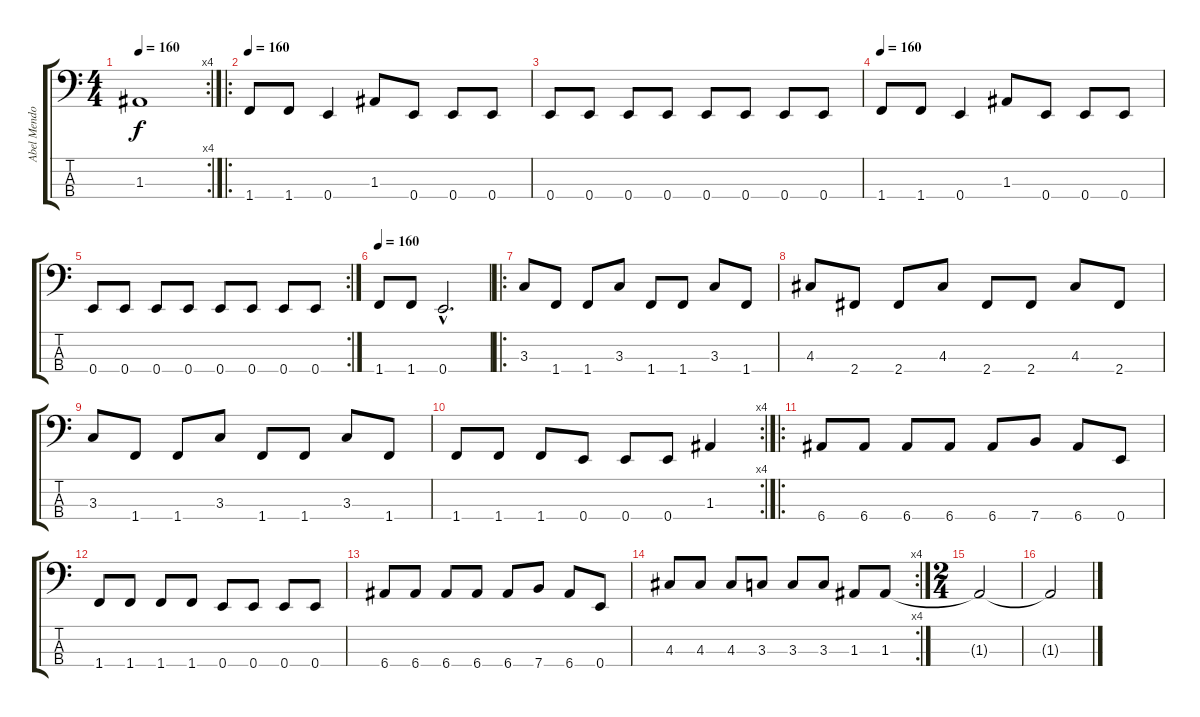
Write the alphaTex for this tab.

\track ("Abel Mendoza" "Abel Mendo") {instrument electricbassfinger}
\staff {score tabs}
\tuning (G2 D2 A1 E1) {hide}
\rc 4
\ts (4 4)
\tempo 160
\clef f4
\ks c
1.3{t}.1{dy f} |
\ro
\tempo 160
1.4.8 1.4.8 0.4.4 1.3.8 0.4.8 0.4.8 0.4.8 |
0.4.8 0.4.8 0.4.8 0.4.8 0.4.8 0.4.8 0.4.8 0.4.8 |
\tempo 160
1.4.8 1.4.8 0.4.4 1.3.8 0.4.8 0.4.8 0.4.8 |
\rc 2
0.4.8 0.4.8 0.4.8 0.4.8 0.4.8 0.4.8 0.4.8 0.4.8 |
\tempo 160
1.4.8 1.4.8 0.4{hac}.2{d} |
\ro
3.3.8 1.4.8 1.4.8 3.3.8 1.4.8 1.4.8 3.3.8 1.4.8 |
4.3.8 2.4.8 2.4.8 4.3.8 2.4.8 2.4.8 4.3.8 2.4.8 |
3.3.8 1.4.8 1.4.8 3.3.8 1.4.8 1.4.8 3.3.8 1.4.8 |
\rc 4
1.4.8 1.4.8 1.4.8 0.4.8 0.4.8 0.4.8 1.3.4 |
\ro
6.4.8 6.4.8 6.4.8 6.4.8 6.4.8 7.4.8 6.4.8 0.4.8 |
1.4.8 1.4.8 1.4.8 1.4.8 0.4.8 0.4.8 0.4.8 0.4.8 |
6.4.8 6.4.8 6.4.8 6.4.8 6.4.8 7.4.8 6.4.8 0.4.8 |
\rc 4
4.3.8 4.3.8 4.3.8 3.3.8 3.3.8 3.3.8 1.3.8 1.3.8 |
\ts (2 4)
1.3{t}.2 |
1.3{t}.2
